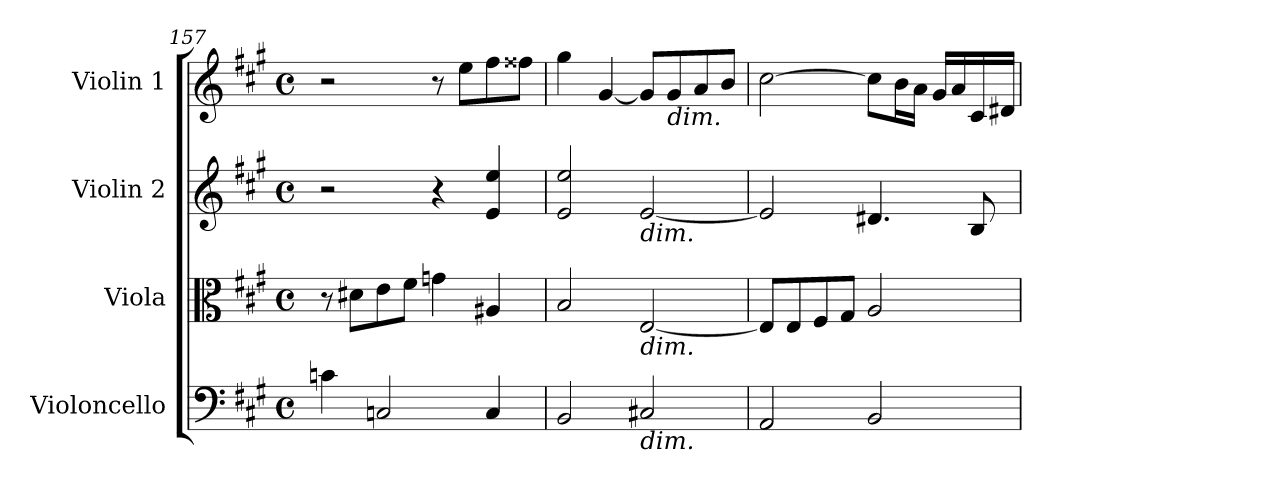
**kern	**kern	**kern	**kern
*part4	*part3	*part2	*part1
*staff4	*staff3	*staff2	*staff1
*I"Violoncello	*I"Viola	*I"Violin 2	*I"Violin 1
*I'Vc	*I'Vla	*I'Vln	*I'Vln
*clefF4	*clefC3	*clefG2	*clefG2
*k[f#c#g#]	*k[f#c#g#]	*k[f#c#g#]	*k[f#c#g#]
*M4/4	*M4/4	*M4/4	*M4/4
*met(c)	*met(c)	*met(c)	*met(c)
=157	=157	=157	=157
4cn\	8r	2r	2r
.	8d#X\L	.	.
2Cn/	8e\	.	.
.	8f#\J	.	.
.	4gn\	4r	8r
.	.	.	8ee\L
4C/	4A#X/	4e/ 4ee/	8ff#\
.	.	.	8ff##X\J
!!LO:LB:g=z
=158	=158	=158	=158
2BB/	2B/	2e/ 2ee/	4gg#\
.	.	.	[4g#/
!	!	!LO:TX:b:i:t=dim.	!
!	!LO:TX:b:i:t=dim.	!	!
!LO:TX:b:i:t=dim.	!	!	!
2C#X/	[2E/	[2e/	8g#/L]
!	!	!	!LO:TX:b:i:t=dim.
.	.	.	8g#/
.	.	.	8a/
.	.	.	8b/J
=159	=159	=159	=159
2AA/	8E/L]	2e/]	[2cc#\
.	8E/	.	.
.	8F#/	.	.
.	8G#/J	.	.
2BB/	2A/	4.d#X/	8cc#\L]
.	.	.	16b\L
.	.	.	16a\JJ
.	.	.	16g#/LL
.	.	.	16a/
.	.	8B/	16c#/
.	.	.	16d#X/JJ
=	=	=	=
*-	*-	*-	*-
